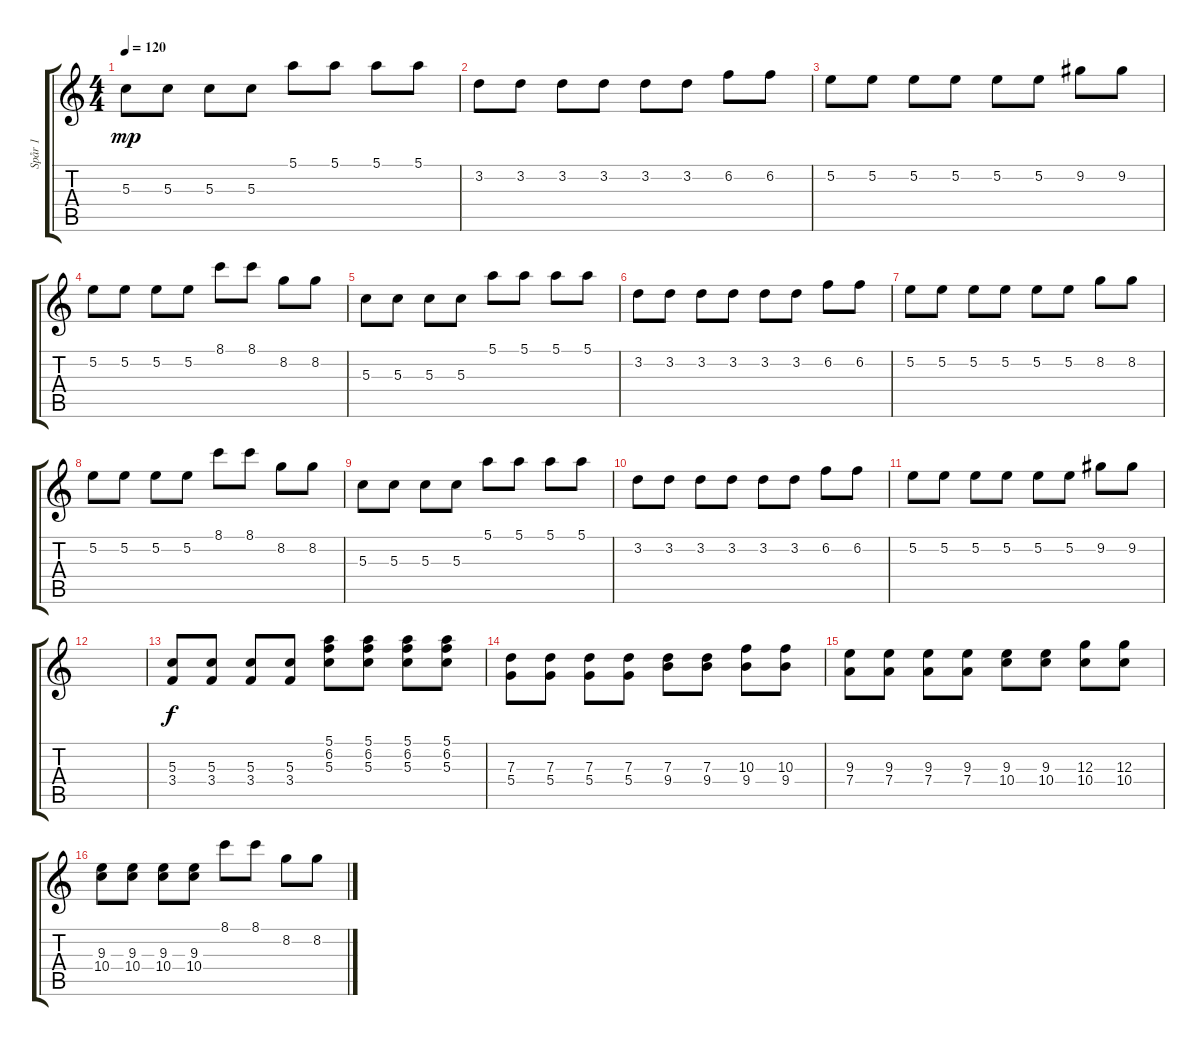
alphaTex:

\track ("Spår 1" "Spår 1") {instrument overdrivenguitar}
\staff {score tabs}
\tuning (E4 B3 G3 D3 A2 E2) {hide}
\ts (4 4)
\tempo 120
\clef g2
\ks c
5.3.8{dy mp} 5.3.8 5.3.8 5.3.8 5.1.8 5.1.8 5.1.8 5.1.8 |
3.2.8 3.2.8 3.2.8 3.2.8 3.2.8 3.2.8 6.2.8 6.2.8 |
5.2.8 5.2.8 5.2.8 5.2.8 5.2.8 5.2.8 9.2.8 9.2.8 |
5.2.8 5.2.8 5.2.8 5.2.8 8.1.8 8.1.8 8.2.8 8.2.8 |
5.3.8 5.3.8 5.3.8 5.3.8 5.1.8 5.1.8 5.1.8 5.1.8 |
3.2.8 3.2.8 3.2.8 3.2.8 3.2.8 3.2.8 6.2.8 6.2.8 |
5.2.8 5.2.8 5.2.8 5.2.8 5.2.8 5.2.8 8.2.8 8.2.8 |
5.2.8 5.2.8 5.2.8 5.2.8 8.1.8 8.1.8 8.2.8 8.2.8 |
5.3.8 5.3.8 5.3.8 5.3.8 5.1.8 5.1.8 5.1.8 5.1.8 |
3.2.8 3.2.8 3.2.8 3.2.8 3.2.8 3.2.8 6.2.8 6.2.8 |
5.2.8 5.2.8 5.2.8 5.2.8 5.2.8 5.2.8 9.2.8 9.2.8 |
|
(5.3 3.4).8{dy f} (5.3 3.4).8 (5.3 3.4).8 (5.3 3.4).8 (5.1 6.2 5.3).8 (5.1 6.2 5.3).8 (5.1 6.2 5.3).8 (5.1 6.2 5.3).8 |
(7.3 5.4).8 (7.3 5.4).8 (7.3 5.4).8 (7.3 5.4).8 (7.3 9.4).8 (7.3 9.4).8 (10.3 9.4).8 (10.3 9.4).8 |
(9.3 7.4).8 (9.3 7.4).8 (9.3 7.4).8 (9.3 7.4).8 (9.3 10.4).8 (9.3 10.4).8 (12.3 10.4).8 (12.3 10.4).8 |
(9.3 10.4).8 (9.3 10.4).8 (9.3 10.4).8 (9.3 10.4).8 8.1.8 8.1.8 8.2.8 8.2.8
